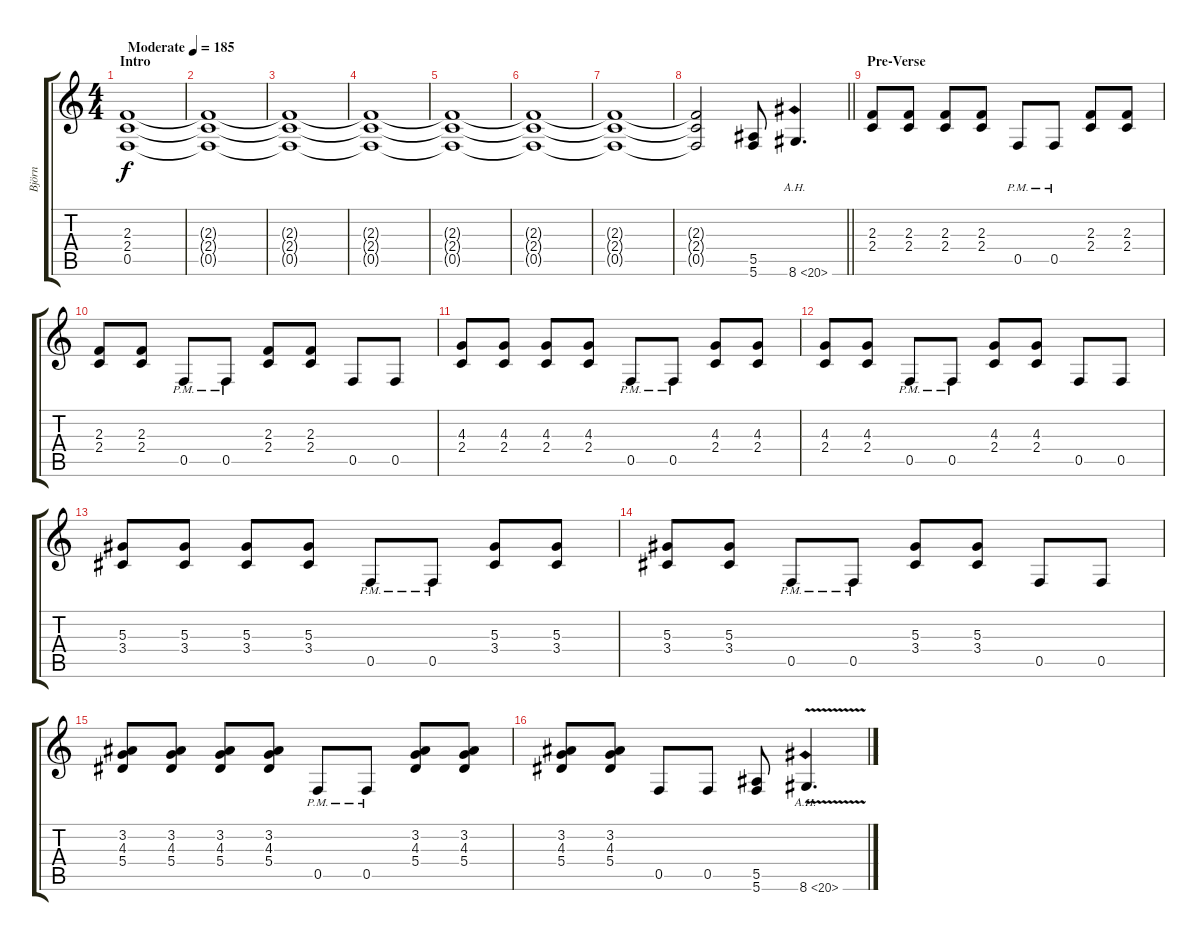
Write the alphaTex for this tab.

\track ("Björn" "Björn") {instrument distortionguitar}
\staff {score tabs}
\tuning (C4 G3 Eb3 Bb2 F2 C2) {hide}
\ts (4 4)
\section ("" "Intro")
\tempo (185 "Moderate")
\clef g2
\ks c
(2.3 2.4 0.5).1{dy f instrument distortionguitar} |
(2.3{t} 2.4{t} 0.5{t}).1 |
(2.3{t} 2.4{t} 0.5{t}).1 |
(2.3{t} 2.4{t} 0.5{t}).1 |
(2.3{t} 2.4{t} 0.5{t}).1 |
(2.3{t} 2.4{t} 0.5{t}).1 |
(2.3{t} 2.4{t} 0.5{t}).1 |
\barLineRight lightlight
(2.3{t} 2.4{t} 0.5{t}).2 (5.5 5.6).8 8.6{ah 12}.4{d} |
\section ("" "Pre-Verse")
(2.3 2.4).8 (2.3 2.4).8 (2.3 2.4).8 (2.3 2.4).8 0.5{pm}.8 0.5{pm}.8 (2.3 2.4).8 (2.3 2.4).8 |
(2.3 2.4).8 (2.3 2.4).8 0.5{pm}.8 0.5{pm}.8 (2.3 2.4).8 (2.3 2.4).8 0.5.8 0.5.8 |
(4.3 2.4).8 (4.3 2.4).8 (4.3 2.4).8 (4.3 2.4).8 0.5{pm}.8 0.5{pm}.8 (4.3 2.4).8 (4.3 2.4).8 |
(4.3 2.4).8 (4.3 2.4).8 0.5{pm}.8 0.5{pm}.8 (4.3 2.4).8 (4.3 2.4).8 0.5.8 0.5.8 |
(5.3 3.4).8 (5.3 3.4).8 (5.3 3.4).8 (5.3 3.4).8 0.5{pm}.8 0.5{pm}.8 (5.3 3.4).8 (5.3 3.4).8 |
(5.3 3.4).8 (5.3 3.4).8 0.5{pm}.8 0.5{pm}.8 (5.3 3.4).8 (5.3 3.4).8 0.5.8 0.5.8 |
(3.2 4.3 5.4).8 (3.2 4.3 5.4).8 (3.2 4.3 5.4).8 (3.2 4.3 5.4).8 0.5{pm}.8 0.5{pm}.8 (3.2 4.3 5.4).8 (3.2 4.3 5.4).8 |
(3.2 4.3 5.4).8 (3.2 4.3 5.4).8 0.5.8 0.5.8 (5.5 5.6).8 8.6{ah 12 v}.4{d}
